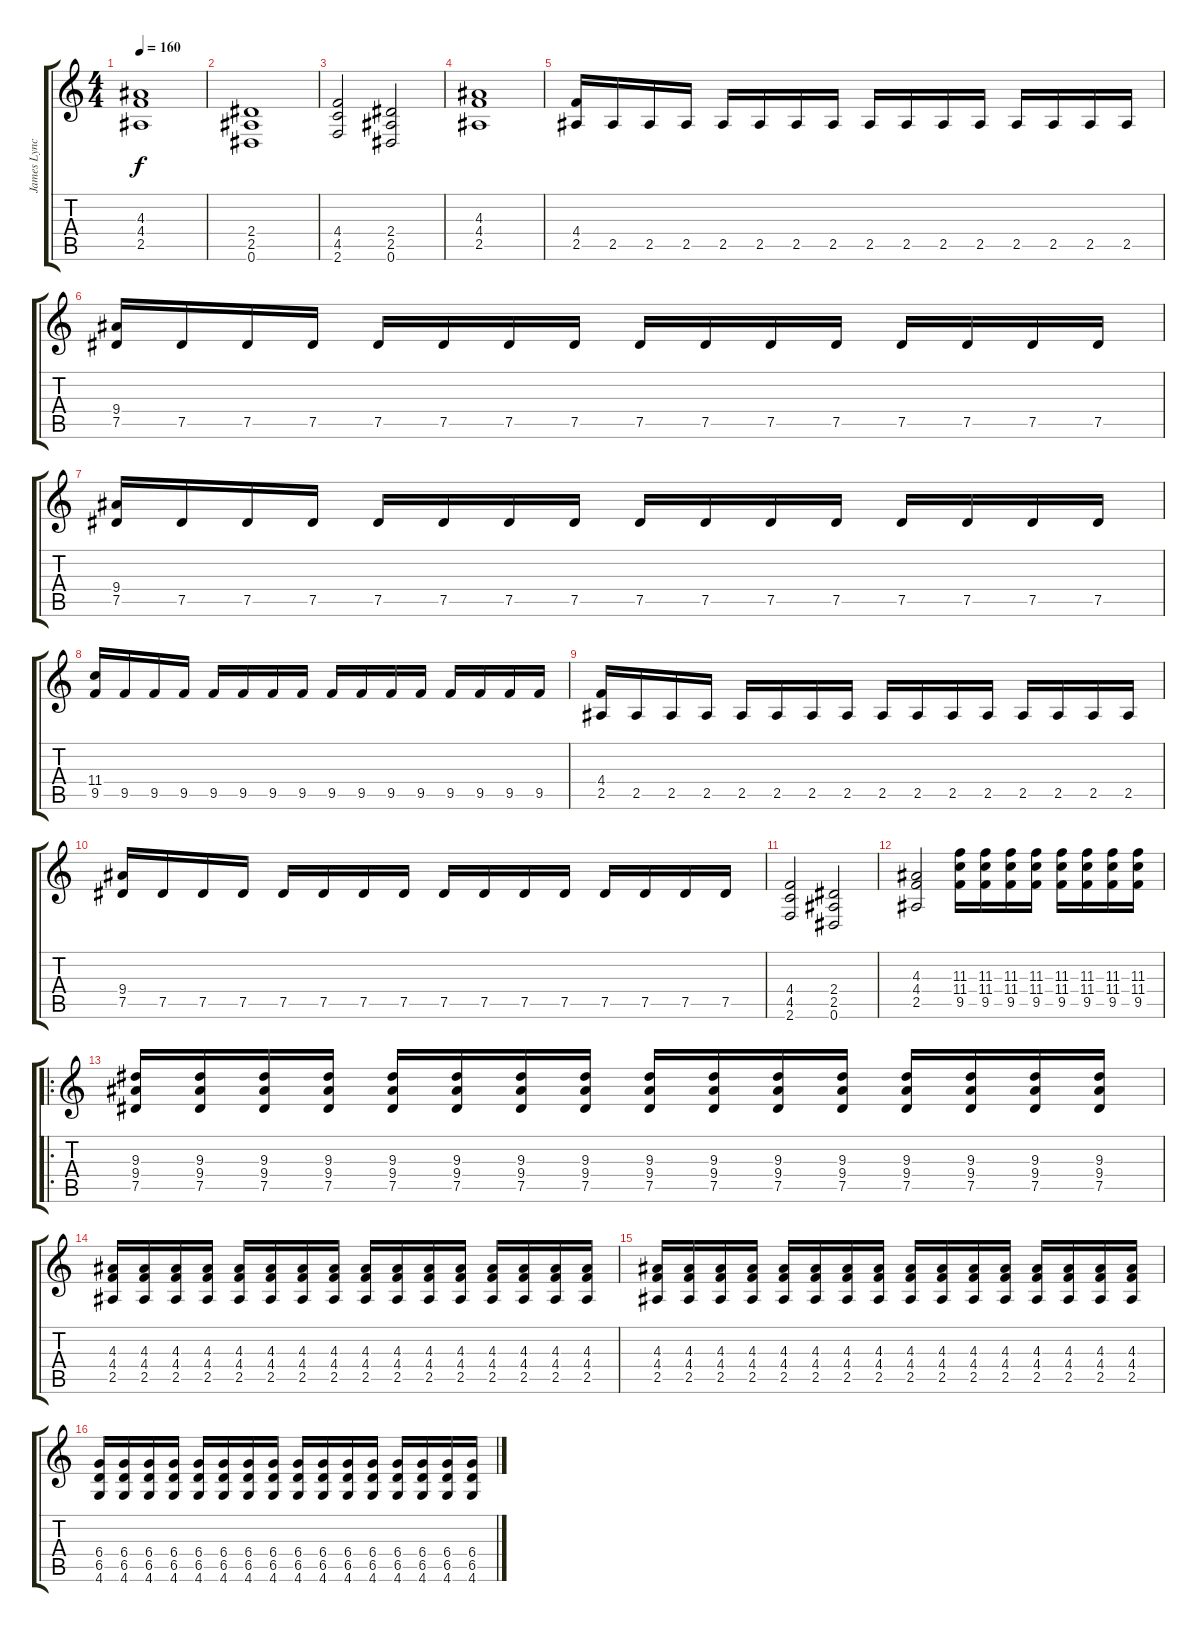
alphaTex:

\track ("James Lynch" "James Lync") {instrument distortionguitar}
\staff {score tabs}
\tuning (Eb4 Bb3 Gb3 Db3 Ab2 Eb2) {hide}
\ts (4 4)
\tempo 160
\clef g2
\ks c
(4.3 4.4 2.5).1{dy f} |
(2.4 2.5 0.6).1 |
(4.4 4.5 2.6).2 (2.4 2.5 0.6).2 |
(4.3 4.4 2.5).1 |
(4.4 2.5).16 2.5.16 2.5.16 2.5.16 2.5.16 2.5.16 2.5.16 2.5.16 2.5.16 2.5.16 2.5.16 2.5.16 2.5.16 2.5.16 2.5.16 2.5.16 |
(9.4 7.5).16 7.5.16 7.5.16 7.5.16 7.5.16 7.5.16 7.5.16 7.5.16 7.5.16 7.5.16 7.5.16 7.5.16 7.5.16 7.5.16 7.5.16 7.5.16 |
(9.4 7.5).16 7.5.16 7.5.16 7.5.16 7.5.16 7.5.16 7.5.16 7.5.16 7.5.16 7.5.16 7.5.16 7.5.16 7.5.16 7.5.16 7.5.16 7.5.16 |
(11.4 9.5).16 9.5.16 9.5.16 9.5.16 9.5.16 9.5.16 9.5.16 9.5.16 9.5.16 9.5.16 9.5.16 9.5.16 9.5.16 9.5.16 9.5.16 9.5.16 |
(4.4 2.5).16 2.5.16 2.5.16 2.5.16 2.5.16 2.5.16 2.5.16 2.5.16 2.5.16 2.5.16 2.5.16 2.5.16 2.5.16 2.5.16 2.5.16 2.5.16 |
(9.4 7.5).16 7.5.16 7.5.16 7.5.16 7.5.16 7.5.16 7.5.16 7.5.16 7.5.16 7.5.16 7.5.16 7.5.16 7.5.16 7.5.16 7.5.16 7.5.16 |
(4.4 4.5 2.6).2 (2.4 2.5 0.6).2 |
(4.3 4.4 2.5).2 (11.3 11.4 9.5).16 (11.3 11.4 9.5).16 (11.3 11.4 9.5).16 (11.3 11.4 9.5).16 (11.3 11.4 9.5).16 (11.3 11.4 9.5).16 (11.3 11.4 9.5).16 (11.3 11.4 9.5).16 |
\ro
(9.3 9.4 7.5).16 (9.3 9.4 7.5).16 (9.3 9.4 7.5).16 (9.3 9.4 7.5).16 (9.3 9.4 7.5).16 (9.3 9.4 7.5).16 (9.3 9.4 7.5).16 (9.3 9.4 7.5).16 (9.3 9.4 7.5).16 (9.3 9.4 7.5).16 (9.3 9.4 7.5).16 (9.3 9.4 7.5).16 (9.3 9.4 7.5).16 (9.3 9.4 7.5).16 (9.3 9.4 7.5).16 (9.3 9.4 7.5).16 |
(4.3 4.4 2.5).16 (4.3 4.4 2.5).16 (4.3 4.4 2.5).16 (4.3 4.4 2.5).16 (4.3 4.4 2.5).16 (4.3 4.4 2.5).16 (4.3 4.4 2.5).16 (4.3 4.4 2.5).16 (4.3 4.4 2.5).16 (4.3 4.4 2.5).16 (4.3 4.4 2.5).16 (4.3 4.4 2.5).16 (4.3 4.4 2.5).16 (4.3 4.4 2.5).16 (4.3 4.4 2.5).16 (4.3 4.4 2.5).16 |
(4.3 4.4 2.5).16 (4.3 4.4 2.5).16 (4.3 4.4 2.5).16 (4.3 4.4 2.5).16 (4.3 4.4 2.5).16 (4.3 4.4 2.5).16 (4.3 4.4 2.5).16 (4.3 4.4 2.5).16 (4.3 4.4 2.5).16 (4.3 4.4 2.5).16 (4.3 4.4 2.5).16 (4.3 4.4 2.5).16 (4.3 4.4 2.5).16 (4.3 4.4 2.5).16 (4.3 4.4 2.5).16 (4.3 4.4 2.5).16 |
(6.4 6.5 4.6).16 (6.4 6.5 4.6).16 (6.4 6.5 4.6).16 (6.4 6.5 4.6).16 (6.4 6.5 4.6).16 (6.4 6.5 4.6).16 (6.4 6.5 4.6).16 (6.4 6.5 4.6).16 (6.4 6.5 4.6).16 (6.4 6.5 4.6).16 (6.4 6.5 4.6).16 (6.4 6.5 4.6).16 (6.4 6.5 4.6).16 (6.4 6.5 4.6).16 (6.4 6.5 4.6).16 (6.4 6.5 4.6).16
